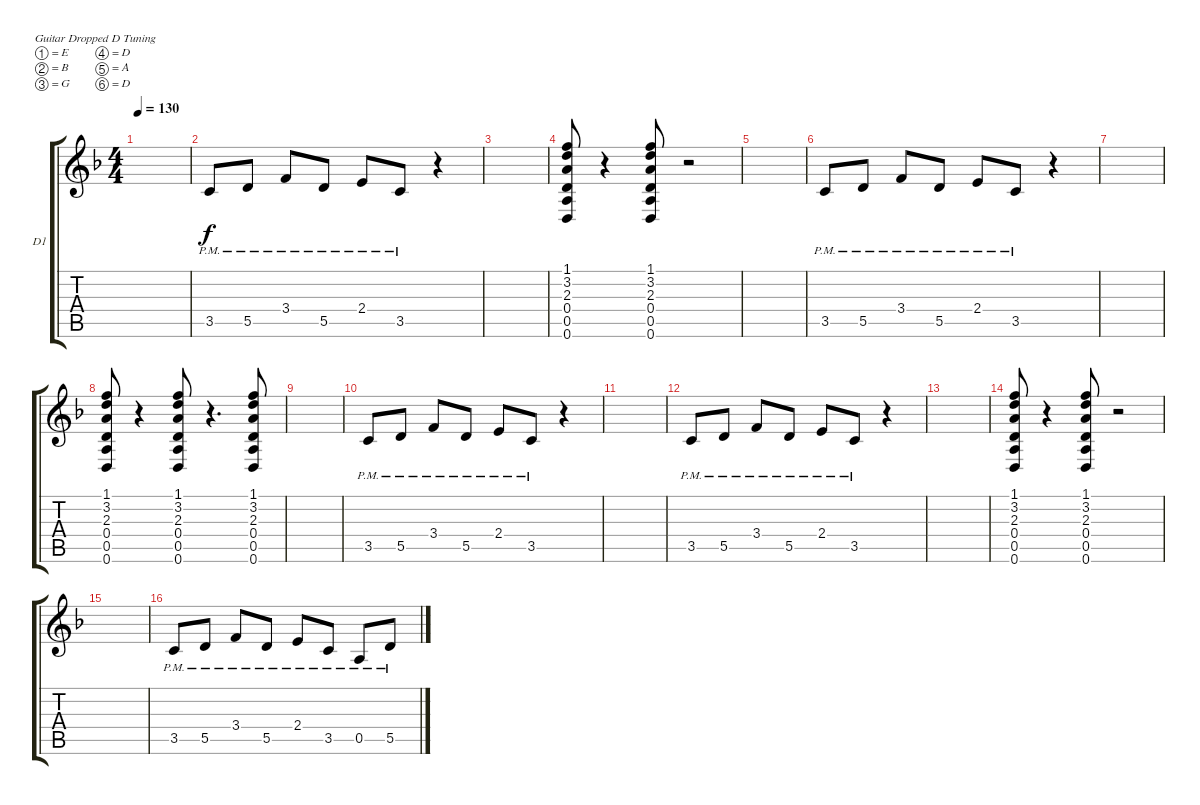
\defaultSystemsLayout 4
\bracketExtendMode groupsimilarinstruments
\firstSystemTrackNameOrientation horizontal
\otherSystemsTrackNameOrientation horizontal
\track ("Distortion 1" "D1") {instrument distortionguitar}
\staff {score tabs}
\tuning (E4 B3 G3 D3 A2 D2)
\ts (4 4)
\tempo 130
\clef g2
\ks f
|
3.5{pm}.8 5.5{pm}.8 3.4{pm}.8 5.5{pm}.8 2.4{pm}.8 3.5{pm}.8 r.4 |
|
(0.4 0.6 0.5 2.3 3.2 1.1).8 r.4 (0.4 0.5 0.6 2.3 3.2 1.1).8 r.2 |
|
3.5{pm}.8 5.5{pm}.8 3.4{pm}.8 5.5{pm}.8 2.4{pm}.8 3.5{pm}.8 r.4 |
|
(0.4 0.6 0.5 2.3 3.2 1.1).8 r.4 (0.4 0.5 0.6 2.3 3.2 1.1).8 r.4{d} (0.6 0.5 0.4 2.3 3.2 1.1).8 |
|
3.5{pm}.8 5.5{pm}.8 3.4{pm}.8 5.5{pm}.8 2.4{pm}.8 3.5{pm}.8 r.4 |
|
3.5{pm}.8 5.5{pm}.8 3.4{pm}.8 5.5{pm}.8 2.4{pm}.8 3.5{pm}.8 r.4 |
|
(0.4 0.6 0.5 2.3 3.2 1.1).8 r.4 (0.4 0.5 0.6 2.3 3.2 1.1).8 r.2 |
|
3.5{pm}.8 5.5{pm}.8 3.4{pm}.8 5.5{pm}.8 2.4{pm}.8 3.5{pm}.8 0.5{pm}.8 5.5{pm}.8
